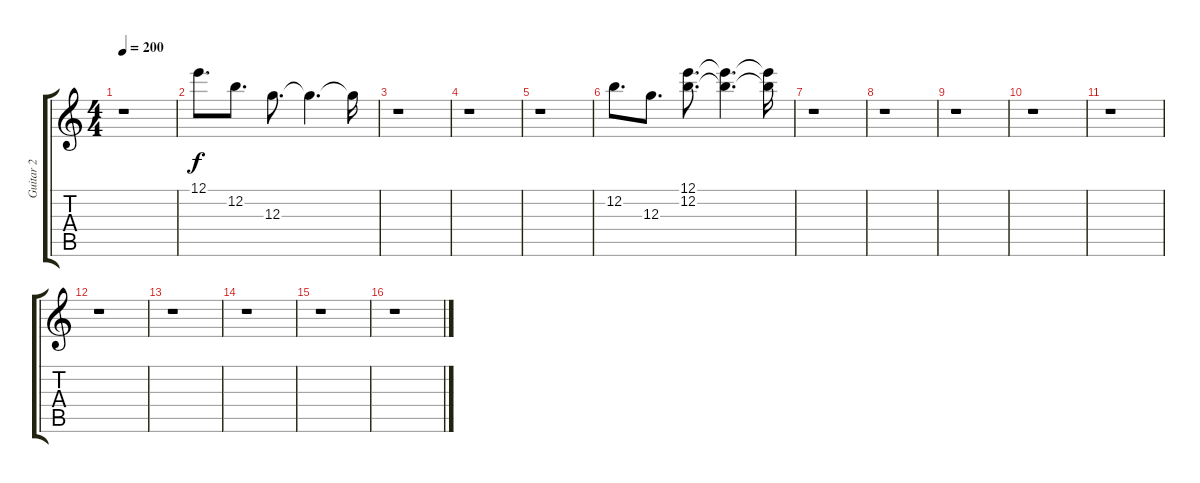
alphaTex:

\track ("Guitar 2" "Guitar 2") {instrument distortionguitar}
\staff {score tabs}
\tuning (E4 B3 G3 D3 A2 E2) {hide}
\ts (4 4)
\tempo 200
\clef g2
\ks c
r.1{dy f} |
12.1.8{d} 12.2.8{d} 12.3.8{d} 12.3{t}.4{d} 12.3{t}.16 |
r.1 |
r.1 |
r.1 |
12.2.8{d} 12.3.8{d} (12.1 12.2).8{d} (12.1{t} 12.2{t}).4{d} (12.1{t} 12.2{t}).16 |
r.1 |
r.1 |
r.1 |
r.1 |
r.1 |
r.1 |
r.1 |
r.1 |
r.1 |
r.1
